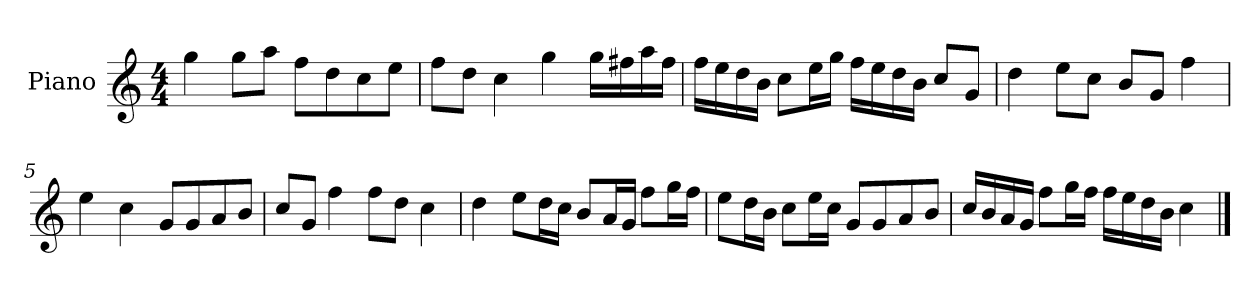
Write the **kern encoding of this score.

**kern
*part1
*staff1
*I"Piano
*I'P-no
*clefG2
*k[]
*M4/4
*MM90
=1
4gg\
8gg\L
8aa\J
8ff\L
8dd\
8cc\
8ee\J
=2
8ff\L
8dd\J
4cc\
4gg\
16gg\LL
16ff#X\
16aa\
16ff#\JJ
=3
16ff\LL
16ee\
16dd\
16b\JJ
8cc\L
16ee\L
16gg\JJ
16ff\LL
16ee\
16dd\
16b\JJ
8cc/L
8g/J
=4
4dd\
8ee\L
8cc\J
8b/L
8g/J
4ff\
=5
4ee\
4cc\
8g/L
8g/
8a/
8b/J
!!LO:LB:g=z
=6
8cc/L
8g/J
4ff\
8ff\L
8dd\J
4cc\
=7
4dd\
8ee\L
16dd\L
16cc\JJ
8b/L
16a/L
16g/JJ
8ff\L
16gg\L
16ff\JJ
=8
8ee\L
16dd\L
16b\JJ
8cc\L
16ee\L
16cc\JJ
8g/L
8g/
8a/
8b/J
=9
16cc/LL
16b/
16a/
16g/JJ
8ff\L
16gg\L
16ff\JJ
16ff\LL
16ee\
16dd\
16b\JJ
4cc\
==
*-
